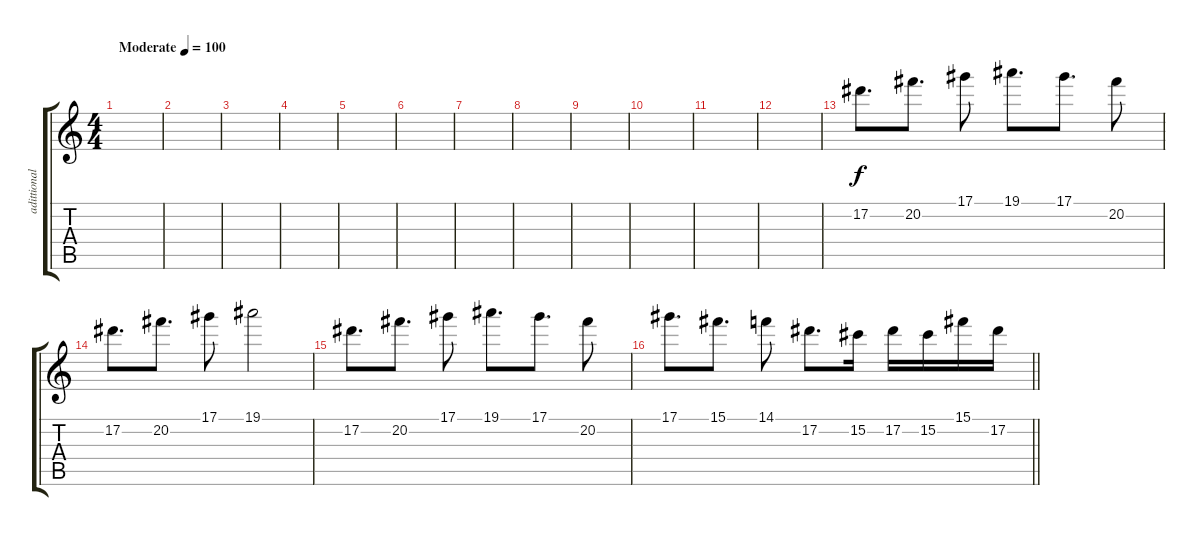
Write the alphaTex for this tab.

\track ("adittional guitar" "adittional") {instrument distortionguitar}
\staff {score tabs}
\tuning (Eb4 Bb3 Gb3 Db3 Ab2 Eb2) {hide}
\ts (4 4)
\section ("" "")
\tempo (100 "Moderate")
\clef g2
\ks c
|
|
|
|
|
|
|
|
|
|
|
|
17.2.8{d} 20.2.8{d} 17.1.8 19.1.8{d} 17.1.8{d} 20.2.8 |
17.2.8{d} 20.2.8{d} 17.1.8 19.1.2 |
17.2.8{d} 20.2.8{d} 17.1.8 19.1.8{d} 17.1.8{d} 20.2.8 |
\barLineRight lightlight
17.1.8{d} 15.1.8{d} 14.1.8 17.2.8{d} 15.2.16 17.2.16 15.2.16 15.1.16 17.2.16
